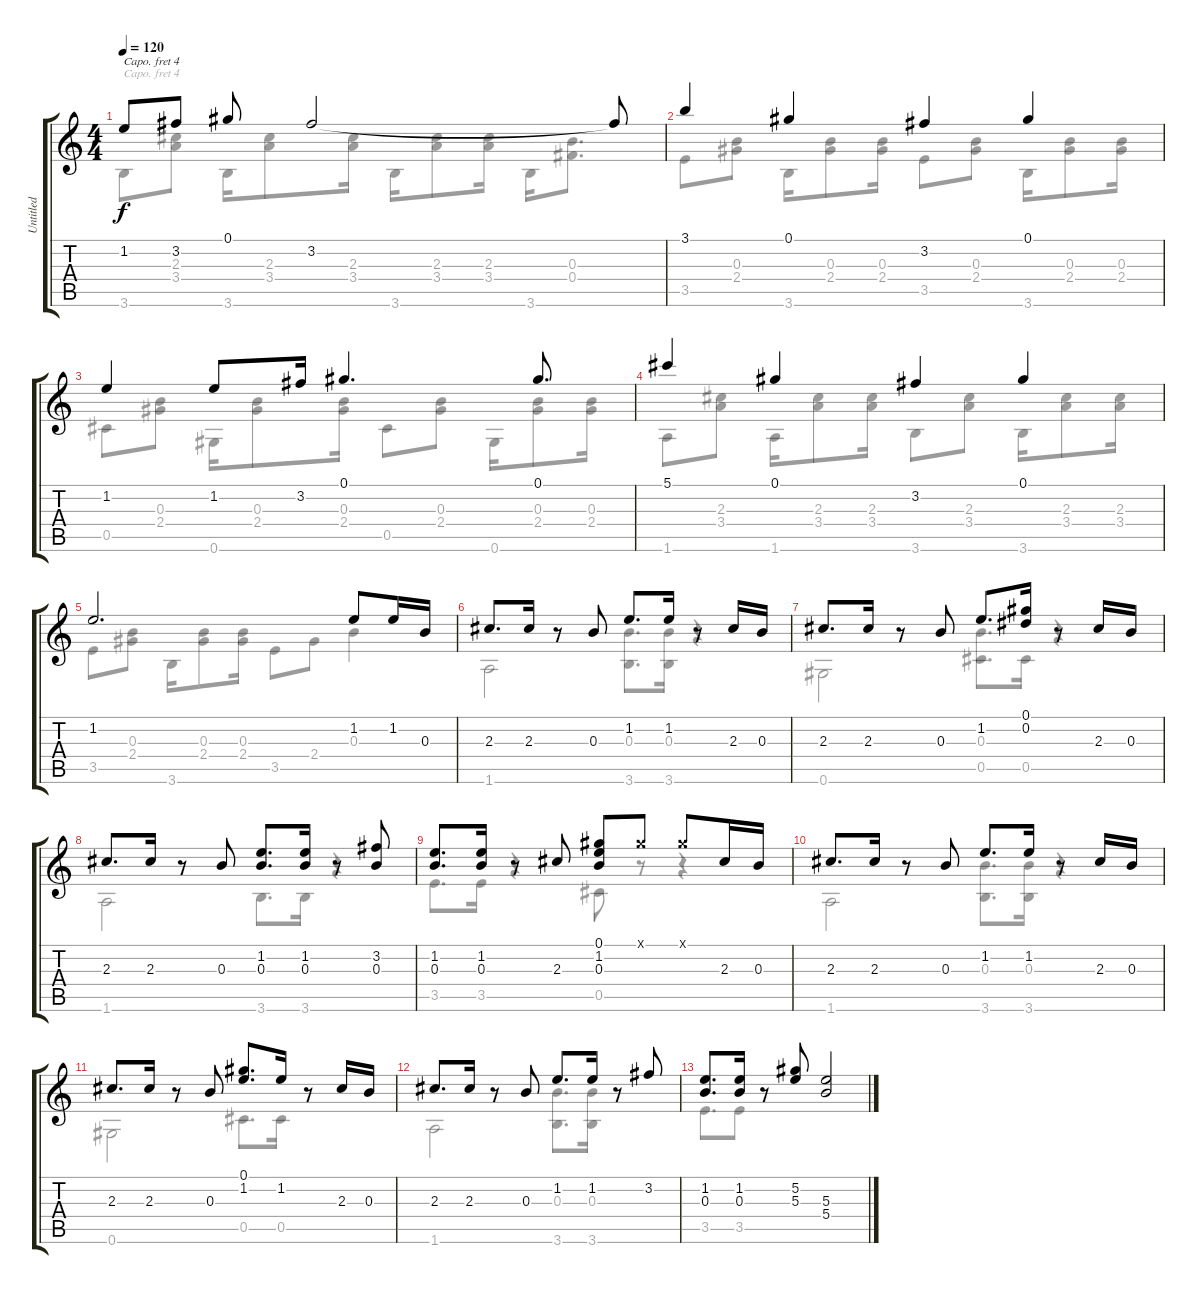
\track ("Untitled" "Untitled") {instrument acousticguitarnylon}
\staff {score tabs}
\capo 4
\tuning (E4 B3 G3 D3 A2 E2) {hide}
\voice
\ts (4 4)
\tempo 120
\clef g2
\ks c
1.2.8{dy f} 3.2.8 0.1.8 3.2.2 3.2{t}.8 |
3.1.4 0.1.4 3.2.4 0.1.4 |
1.2.4 1.2.8 3.2.16 0.1.4{d} 0.1.8{d} |
5.1.4 0.1.4 3.2.4 0.1.4 |
1.2.2{d} 1.2.8 1.2.16 0.3.16 |
2.3.8{d} 2.3.16 r.8 0.3.8 1.2.8{d} 1.2.16 r.8 2.3.16 0.3.16 |
2.3.8{d} 2.3.16 r.8 0.3.8 1.2.8{d} (0.1 0.2).16 r.8 2.3.16 0.3.16 |
2.3.8{d} 2.3.16 r.8 0.3.8 (1.2 0.3).8{d} (1.2 0.3).16 r.8 (3.2 0.3).8 |
(1.2 0.3).8{d} (1.2 0.3).16 r.8 2.3.8 (0.1 1.2 0.3).8 0.1{x}.8 0.1{x}.8 2.3.16 0.3.16 |
2.3.8{d} 2.3.16 r.8 0.3.8 1.2.8{d} 1.2.16 r.8 2.3.16 0.3.16 |
2.3.8{d} 2.3.16 r.8 0.3.8 (0.1 1.2).8{d} 1.2.16 r.8 2.3.16 0.3.16 |
2.3.8{d} 2.3.16 r.8 0.3.8 1.2.8{d} 1.2.16 r.8 3.2.8 |
(1.2 0.3).8{d} (1.2 0.3).16 r.8 (5.2 5.3).8 (5.3 5.4).2
\voice
\clef g2
\ottava regular
\simile none
\ks c
3.6.8{dy f} (2.3 3.4).8 3.6.16 (2.3 3.4).8 (2.3 3.4).16 3.6.16 (2.3 3.4).8 (2.3 3.4).16 3.6.16 (0.3 0.4).8{d} |
3.5.8 (0.3 2.4).8 3.6.16 (0.3 2.4).8 (0.3 2.4).16 3.5.8 (0.3 2.4).8 3.6.16 (0.3 2.4).8 (0.3 2.4).16 |
0.5.8 (0.3 2.4).8 0.6.16 (0.3 2.4).8 (0.3 2.4).16 0.5.8 (0.3 2.4).8 0.6.16 (0.3 2.4).8 (0.3 2.4).16 |
1.6.8 (2.3 3.4).8 1.6.16 (2.3 3.4).8 (2.3 3.4).16 3.6.8 (2.3 3.4).8 3.6.16 (2.3 3.4).8 (2.3 3.4).16 |
3.5.8 (0.3 2.4).8 3.6.16 (0.3 2.4).8 (0.3 2.4).16 3.5.8 2.4.8 0.3.4 |
1.6.2 (0.3 3.6).8{d} (0.3 3.6).16 r.4 |
0.6.2 (0.3 0.5).8{d} 0.5.16 r.4 |
1.6.2 3.6.8{d} 3.6.16 r.4 |
3.5.8{d} 3.5.16 r.4 0.5.8 r.8 r.4 |
1.6.2 (0.3 3.6).8{d} (0.3 3.6).16 r.4 |
0.6.2 0.5.8{d} 0.5.16 |
1.6.2 (0.3 3.6).8{d} (0.3 3.6).16 |
3.5.8{d} 3.5.8
